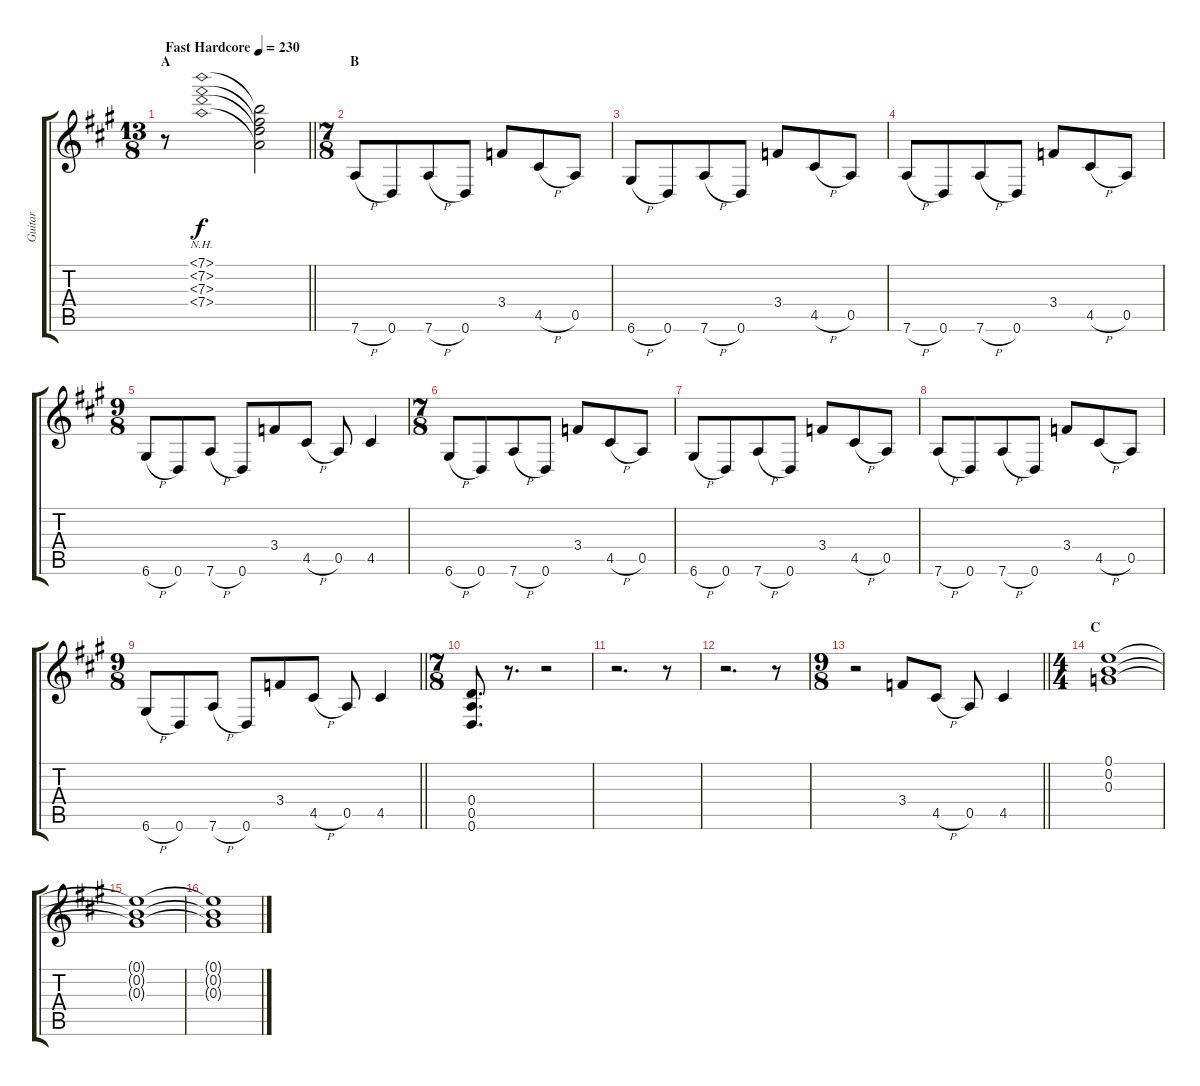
\track ("Guitar" "Guitar") {instrument distortionguitar}
\staff {score tabs}
\tuning (E4 B3 G3 D3 A2 D2) {hide}
\ts (13 8)
\section ("" "A")
\tempo (230 "Fast Hardcore")
\clef g2
\barLineRight lightlight
\ks f#minor
r.8{dy f instrument distortionguitar} (7.1{nh} 7.2{nh} 7.3{nh} 7.4{nh}).1 (7.1{t} 7.2{t} 7.3{t} 7.4{t}).2 |
\ts (7 8)
\section ("" "B")
7.6{h}.8 0.6.8 7.6{h}.8 0.6.8 3.4.8 4.5{h}.8 0.5.8 |
6.6{h}.8 0.6.8 7.6{h}.8 0.6.8 3.4.8 4.5{h}.8 0.5.8 |
7.6{h}.8 0.6.8 7.6{h}.8 0.6.8 3.4.8 4.5{h}.8 0.5.8 |
\ts (9 8)
6.6{h}.8 0.6.8 7.6{h}.8 0.6.8 3.4.8 4.5{h}.8 0.5.8 4.5.4 |
\ts (7 8)
6.6{h}.8 0.6.8 7.6{h}.8 0.6.8 3.4.8 4.5{h}.8 0.5.8 |
6.6{h}.8 0.6.8 7.6{h}.8 0.6.8 3.4.8 4.5{h}.8 0.5.8 |
7.6{h}.8 0.6.8 7.6{h}.8 0.6.8 3.4.8 4.5{h}.8 0.5.8 |
\ts (9 8)
\barLineRight lightlight
6.6{h}.8 0.6.8 7.6{h}.8 0.6.8 3.4.8 4.5{h}.8 0.5.8 4.5.4 |
\ts (7 8)
\section ("" "")
(0.4 0.5 0.6).8{d} r.8{d} r.2 |
r.2{d} r.8 |
r.2{d} r.8 |
\ts (9 8)
\barLineRight lightlight
r.2 3.4.8 4.5{h}.8 0.5.8 4.5.4 |
\ts (4 4)
\section ("" "C")
(0.1 0.2 0.3).1{volume 0} |
(0.1{t} 0.2{t} 0.3{t}).1 |
(0.1{t} 0.2{t} 0.3{t}).1
